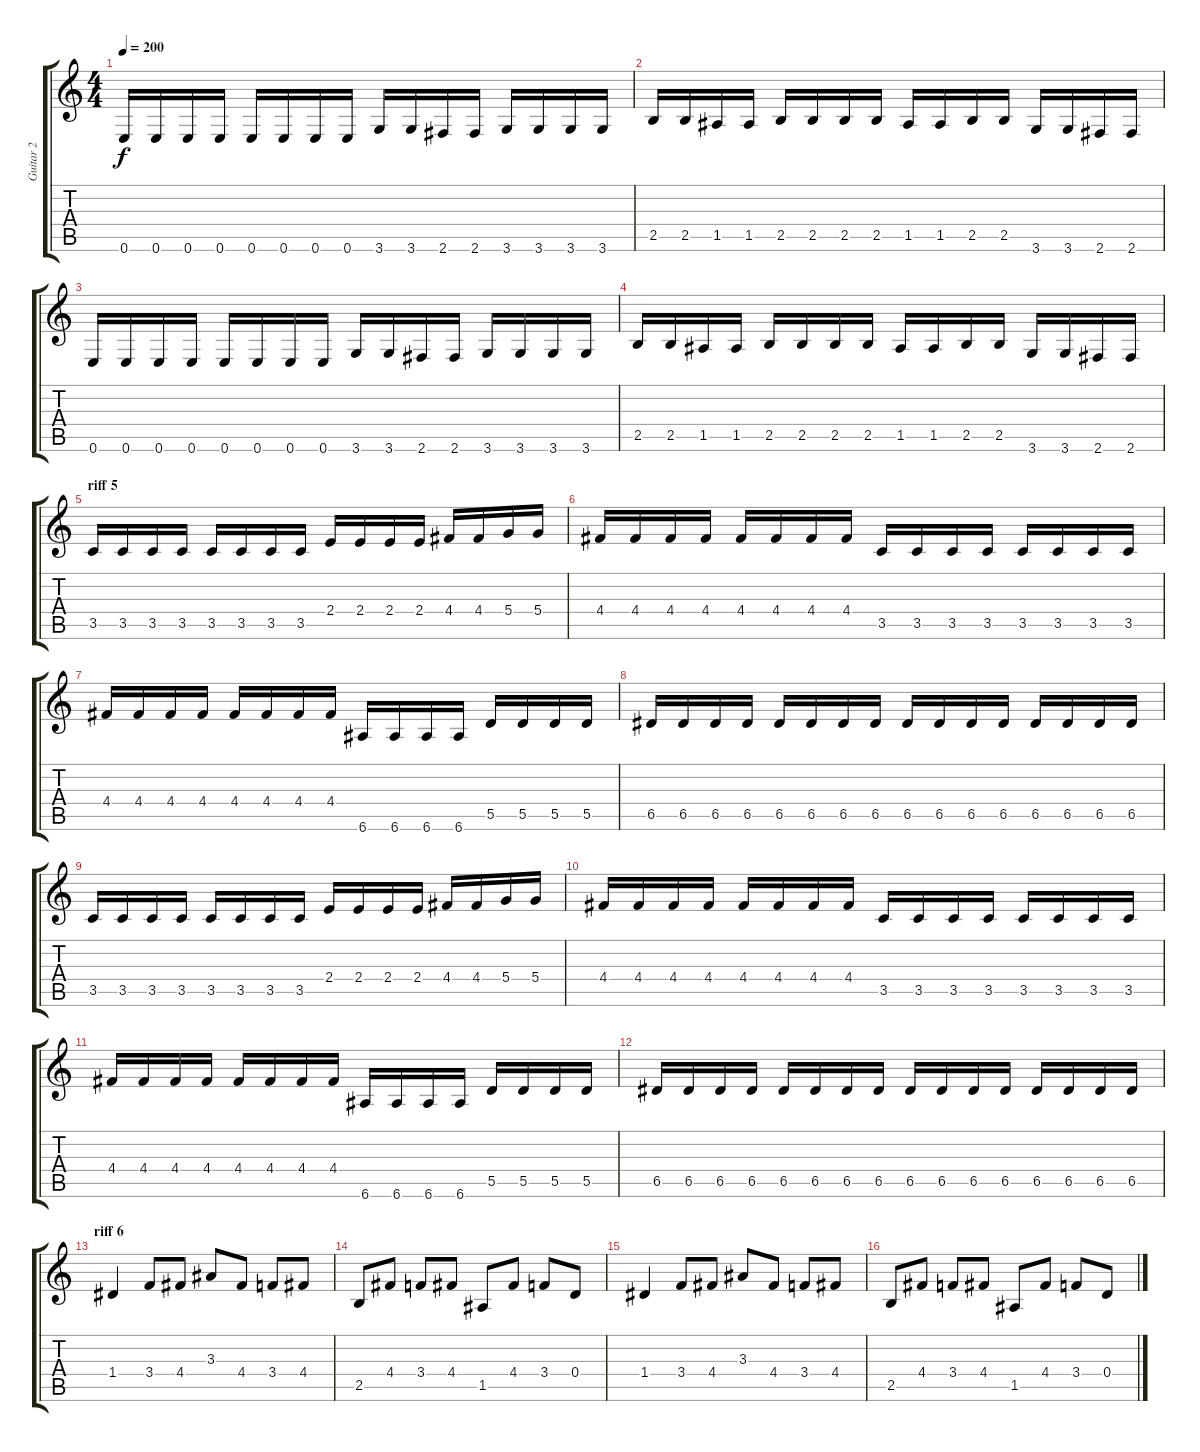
\track ("Guitar 2" "Guitar 2") {instrument distortionguitar}
\staff {score tabs}
\tuning (E4 B3 G3 D3 A2 E2) {hide}
\ts (4 4)
\tempo 200
\clef g2
\ks c
0.6.16{dy f} 0.6.16 0.6.16 0.6.16 0.6.16 0.6.16 0.6.16 0.6.16 3.6.16 3.6.16 2.6.16 2.6.16 3.6.16 3.6.16 3.6.16 3.6.16 |
2.5.16 2.5.16 1.5.16 1.5.16 2.5.16 2.5.16 2.5.16 2.5.16 1.5.16 1.5.16 2.5.16 2.5.16 3.6.16 3.6.16 2.6.16 2.6.16 |
0.6.16 0.6.16 0.6.16 0.6.16 0.6.16 0.6.16 0.6.16 0.6.16 3.6.16 3.6.16 2.6.16 2.6.16 3.6.16 3.6.16 3.6.16 3.6.16 |
2.5.16 2.5.16 1.5.16 1.5.16 2.5.16 2.5.16 2.5.16 2.5.16 1.5.16 1.5.16 2.5.16 2.5.16 3.6.16 3.6.16 2.6.16 2.6.16 |
\section ("" "riff 5")
3.5.16 3.5.16 3.5.16 3.5.16 3.5.16 3.5.16 3.5.16 3.5.16 2.4.16 2.4.16 2.4.16 2.4.16 4.4.16 4.4.16 5.4.16 5.4.16 |
4.4.16 4.4.16 4.4.16 4.4.16 4.4.16 4.4.16 4.4.16 4.4.16 3.5.16 3.5.16 3.5.16 3.5.16 3.5.16 3.5.16 3.5.16 3.5.16 |
4.4.16 4.4.16 4.4.16 4.4.16 4.4.16 4.4.16 4.4.16 4.4.16 6.6.16 6.6.16 6.6.16 6.6.16 5.5.16 5.5.16 5.5.16 5.5.16 |
6.5.16 6.5.16 6.5.16 6.5.16 6.5.16 6.5.16 6.5.16 6.5.16 6.5.16 6.5.16 6.5.16 6.5.16 6.5.16 6.5.16 6.5.16 6.5.16 |
3.5.16 3.5.16 3.5.16 3.5.16 3.5.16 3.5.16 3.5.16 3.5.16 2.4.16 2.4.16 2.4.16 2.4.16 4.4.16 4.4.16 5.4.16 5.4.16 |
4.4.16 4.4.16 4.4.16 4.4.16 4.4.16 4.4.16 4.4.16 4.4.16 3.5.16 3.5.16 3.5.16 3.5.16 3.5.16 3.5.16 3.5.16 3.5.16 |
4.4.16 4.4.16 4.4.16 4.4.16 4.4.16 4.4.16 4.4.16 4.4.16 6.6.16 6.6.16 6.6.16 6.6.16 5.5.16 5.5.16 5.5.16 5.5.16 |
6.5.16 6.5.16 6.5.16 6.5.16 6.5.16 6.5.16 6.5.16 6.5.16 6.5.16 6.5.16 6.5.16 6.5.16 6.5.16 6.5.16 6.5.16 6.5.16 |
\section ("" "riff 6")
1.4.4 3.4.8 4.4.8 3.3.8 4.4.8 3.4.8 4.4.8 |
2.5.8 4.4.8 3.4.8 4.4.8 1.5.8 4.4.8 3.4.8 0.4.8 |
1.4.4 3.4.8 4.4.8 3.3.8 4.4.8 3.4.8 4.4.8 |
2.5.8 4.4.8 3.4.8 4.4.8 1.5.8 4.4.8 3.4.8 0.4.8
